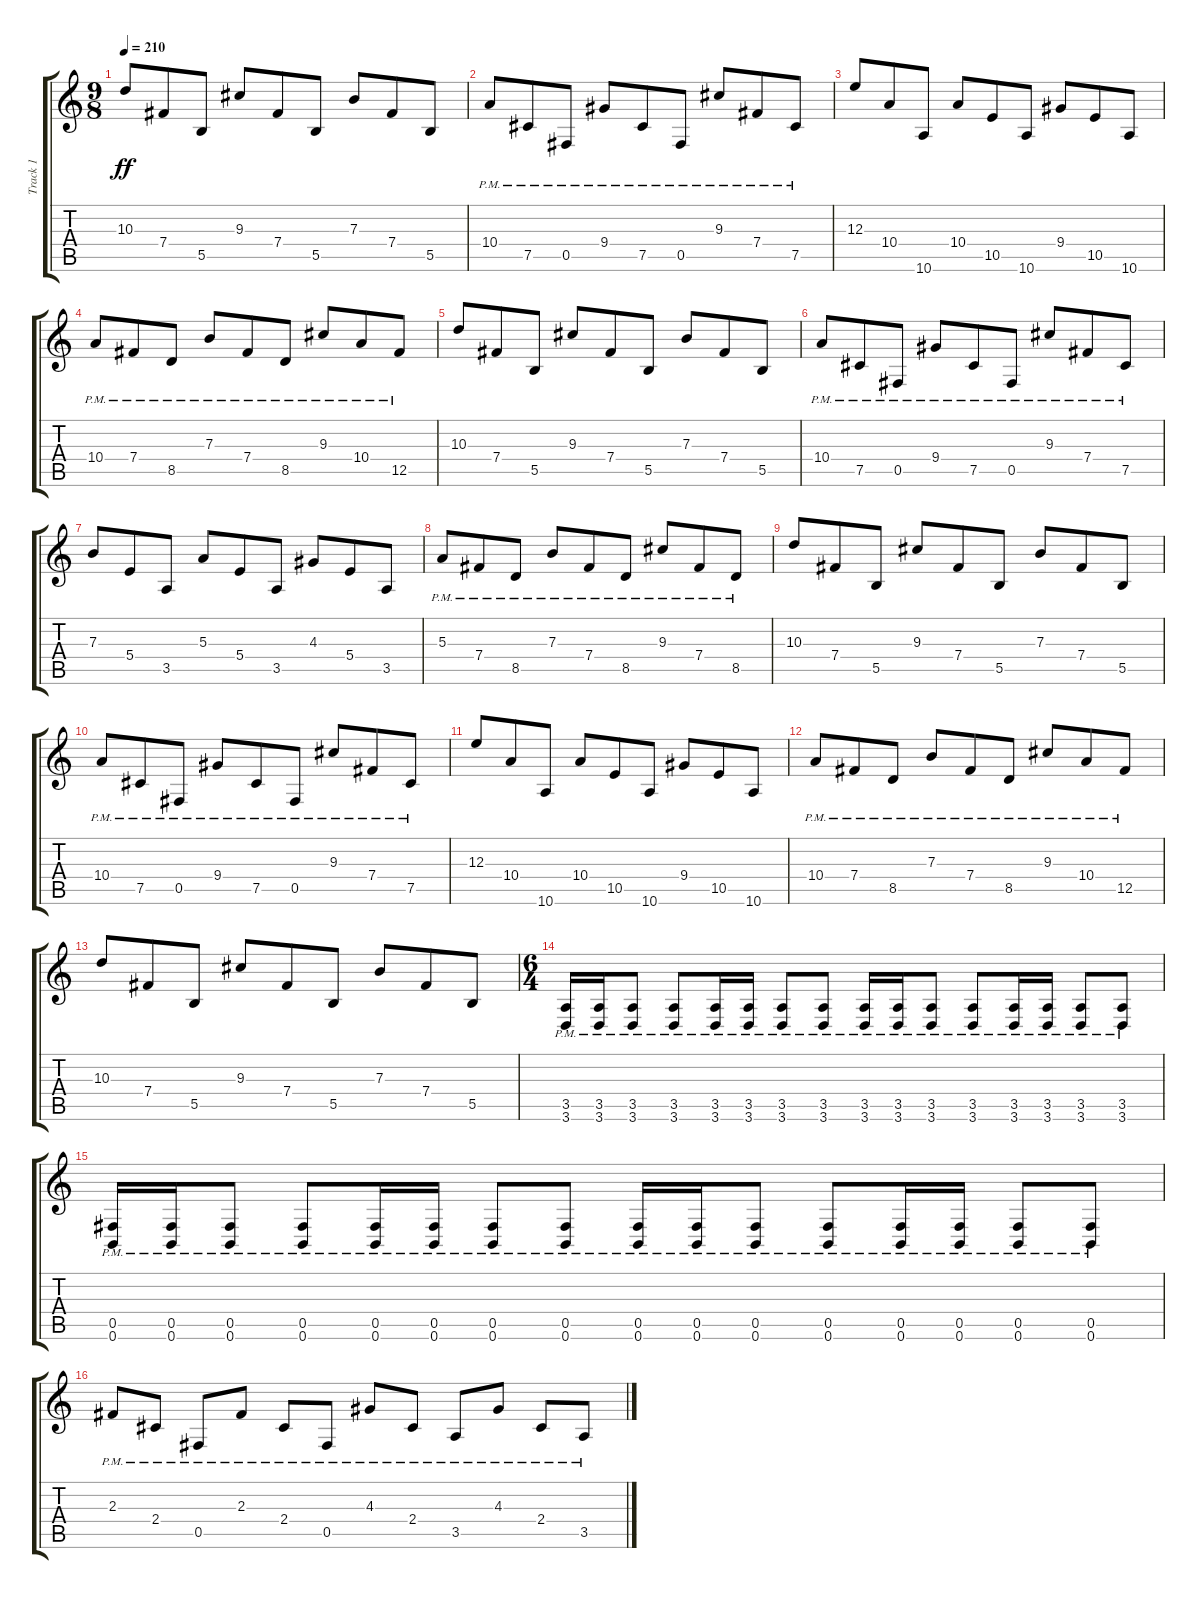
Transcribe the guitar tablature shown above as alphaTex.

\track ("Track 1" "Track 1") {instrument distortionguitar}
\staff {score tabs}
\tuning (Db4 Ab3 E3 B2 Gb2 B1) {hide}
\ts (9 8)
\tempo 210
\clef g2
\ks c
10.3.8{dy ff} 7.4.8 5.5.8 9.3.8 7.4.8 5.5.8 7.3.8 7.4.8 5.5.8 |
10.4{pm}.8 7.5{pm}.8 0.5{pm}.8 9.4{pm}.8 7.5{pm}.8 0.5{pm}.8 9.3{pm}.8 7.4{pm}.8 7.5{pm}.8 |
12.3.8 10.4.8 10.6.8 10.4.8 10.5.8 10.6.8 9.4.8 10.5.8 10.6.8 |
10.4{pm}.8 7.4{pm}.8 8.5{pm}.8 7.3{pm}.8 7.4{pm}.8 8.5{pm}.8 9.3{pm}.8 10.4{pm}.8 12.5{pm}.8 |
10.3.8 7.4.8 5.5.8 9.3.8 7.4.8 5.5.8 7.3.8 7.4.8 5.5.8 |
10.4{pm}.8 7.5{pm}.8 0.5{pm}.8 9.4{pm}.8 7.5{pm}.8 0.5{pm}.8 9.3{pm}.8 7.4{pm}.8 7.5{pm}.8 |
7.3.8 5.4.8 3.5.8 5.3.8 5.4.8 3.5.8 4.3.8 5.4.8 3.5.8 |
5.3{pm}.8 7.4{pm}.8 8.5{pm}.8 7.3{pm}.8 7.4{pm}.8 8.5{pm}.8 9.3{pm}.8 7.4{pm}.8 8.5{pm}.8 |
10.3.8 7.4.8 5.5.8 9.3.8 7.4.8 5.5.8 7.3.8 7.4.8 5.5.8 |
10.4{pm}.8 7.5{pm}.8 0.5{pm}.8 9.4{pm}.8 7.5{pm}.8 0.5{pm}.8 9.3{pm}.8 7.4{pm}.8 7.5{pm}.8 |
12.3.8 10.4.8 10.6.8 10.4.8 10.5.8 10.6.8 9.4.8 10.5.8 10.6.8 |
10.4{pm}.8 7.4{pm}.8 8.5{pm}.8 7.3{pm}.8 7.4{pm}.8 8.5{pm}.8 9.3{pm}.8 10.4{pm}.8 12.5{pm}.8 |
10.3.8 7.4.8 5.5.8 9.3.8 7.4.8 5.5.8 7.3.8 7.4.8 5.5.8 |
\ts (6 4)
(3.5{pm} 3.6{pm}).16 (3.5{pm} 3.6{pm}).16 (3.5{pm} 3.6{pm}).8 (3.5{pm} 3.6{pm}).8 (3.5{pm} 3.6{pm}).16 (3.5{pm} 3.6{pm}).16 (3.5{pm} 3.6{pm}).8 (3.5{pm} 3.6{pm}).8 (3.5{pm} 3.6{pm}).16 (3.5{pm} 3.6{pm}).16 (3.5{pm} 3.6{pm}).8 (3.5{pm} 3.6{pm}).8 (3.5{pm} 3.6{pm}).16 (3.5{pm} 3.6{pm}).16 (3.5{pm} 3.6{pm}).8 (3.5{pm} 3.6{pm}).8 |
(0.5{pm} 0.6{pm}).16 (0.5{pm} 0.6{pm}).16 (0.5{pm} 0.6{pm}).8 (0.5{pm} 0.6{pm}).8 (0.5{pm} 0.6{pm}).16 (0.5{pm} 0.6{pm}).16 (0.5{pm} 0.6{pm}).8 (0.5{pm} 0.6{pm}).8 (0.5{pm} 0.6{pm}).16 (0.5{pm} 0.6{pm}).16 (0.5{pm} 0.6{pm}).8 (0.5{pm} 0.6{pm}).8 (0.5{pm} 0.6{pm}).16 (0.5{pm} 0.6{pm}).16 (0.5{pm} 0.6{pm}).8 (0.5{pm} 0.6{pm}).8 |
2.3{pm}.8 2.4{pm}.8 0.5{pm}.8 2.3{pm}.8 2.4{pm}.8 0.5{pm}.8 4.3{pm}.8 2.4{pm}.8 3.5{pm}.8 4.3{pm}.8 2.4{pm}.8 3.5{pm}.8
